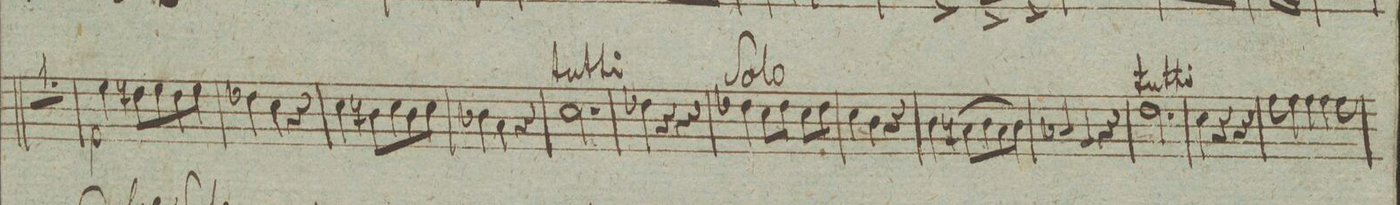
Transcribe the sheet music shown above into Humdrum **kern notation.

**kern	**dynam
*I"Oboe I	*
*clefG2	*
*k[b-e-a-d-]	*
*met(c|)	*
*M3/4	*
2.r	.
=71	=71
4ee-\	p
8ddn\L	.
8ee-\	.
8dd\	.
8ee-\J	.
=72	=72
4dd-X\	.
4cc\	.
4r	.
=73	=73
4cc\	.
8bn\L	.
8cc\	.
8b\	.
8cc\J	.
=74	=74
4b-X\	.
4a-\	.
4r	.
=75	=75
2.cc\	.
=76	=76
4dd-X\	.
4r	.
4r	.
=77	=77
4dd-X\	.
8cc\L	.
8dd-\J	.
8cc\L	.
8dd-\J	.
=78	=78
4cc\	.
4b-\	.
4r	.
=79	=79
4b-\	.
(8an\L	.
8b-\	.
8a\	.
8b-\J)	.
=80	=80
4a-X/	.
4g/	.
4r	.
=81	=81
2.dd-\	.
=82	=82
4cc\	.
4r	.
4r	.
=83	=83
8ff\	.
4ff\	.
8ff\	.
8ff\	.
8ff\	.
=84	=84
*-	*-
